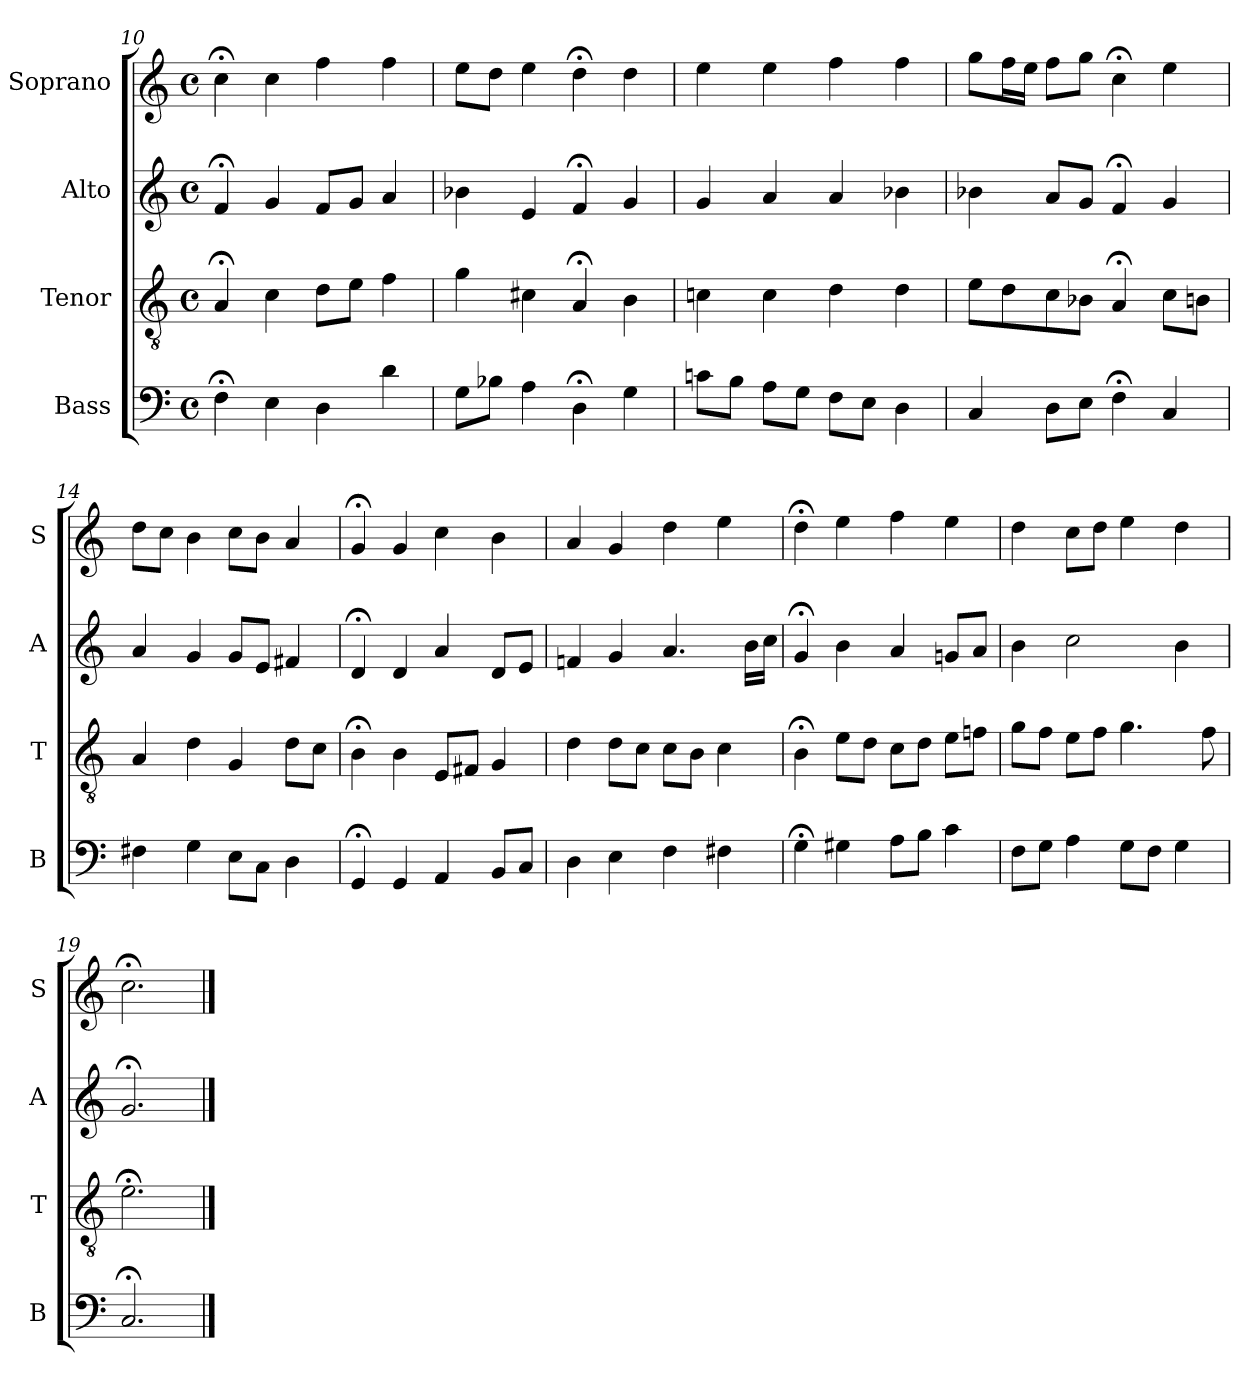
**kern	**kern	**kern	**kern
*part4	*part3	*part2	*part1
*staff4	*staff3	*staff2	*staff1
*I"Bass	*I"Tenor	*I"Alto	*I"Soprano
*I'B	*I'T	*I'A	*I'S
*clefF4	*clefGv2	*clefG2	*clefG2
*k[]	*k[]	*k[]	*k[]
*C:	*C:	*C:	*C:
*M4/4	*M4/4	*M4/4	*M4/4
*met(c)	*met(c)	*met(c)	*met(c)
=10	=10	=10	=10
4F;<	4A;<	4f;<	4cc;<
4E	4c	4g	4cc
4D	8dL	8fL	4ff
.	8eJ	8gJ	.
4d	4f	4a	4ff
=11	=11	=11	=11
8GL	4g	4b-X	8eeL
8B-XJ	.	.	8ddJ
4A	4c#X	4e	4ee
4D;<	4A;<	4f;<	4dd;<
4G	4B	4g	4dd
=12	=12	=12	=12
8cnL	4cn	4g	4ee
8BJ	.	.	.
8AL	4c	4a	4ee
8GJ	.	.	.
8FL	4d	4a	4ff
8EJ	.	.	.
4D	4d	4b-X	4ff
=13	=13	=13	=13
4C	8eL	4b-X	8ggL
.	8d	.	16ffL
.	.	.	16eeJJ
8DL	8c	8aL	8ffL
8EJ	8B-XJ	8gJ	8ggJ
4F;<	4A;<	4f;<	4cc;<
4C	8cL	4g	4ee
.	8BnJ	.	.
=14	=14	=14	=14
4F#X	4A	4a	8ddL
.	.	.	8ccJ
4G	4d	4g	4b
8EL	4Gi	8gL	8ccL
8CiJ	.	8eJ	8bJ
4Di	8diL	4f#X	4a
.	8cJ	.	.
=15	=15	=15	=15
4GG;<	4B;<	4d;<	4g;<
4GG	4B	4d	4g
4AA	8EL	4a	4cc
.	8F#XJ	.	.
8BBL	4Gi	8dL	4b
8CiJ	.	8eJ	.
=16	=16	=16	=16
4Di	4di	4fn	4a
4E	8dL	4g	4g
.	8cJ	.	.
4F	8cL	4.a	4dd
.	8BJ	.	.
4F#X	4c	.	4ee
.	.	16bLL	.
.	.	16ccJJ	.
=17	=17	=17	=17
4G;<	4B;<	4g;<	4dd;<
4G#X	8eL	4b	4ee
.	8dJ	.	.
8AL	8cL	4a	4ff
8BJ	8dJ	.	.
4c	8eL	8gnL	4ee
.	8fnJ	8aJ	.
=18	=18	=18	=18
8FL	8gL	4b	4dd
8GJ	8fJ	.	.
4A	8eL	2cc	8ccL
.	8fJ	.	8ddJ
8GL	4.g	.	4ee
8FJ	.	.	.
4G	.	4b	4dd
.	8f	.	.
=19	=19	=19	=19
2.C;<	2.e;<	2.g;<	2.cc;<
==	==	==	==
*-	*-	*-	*-
